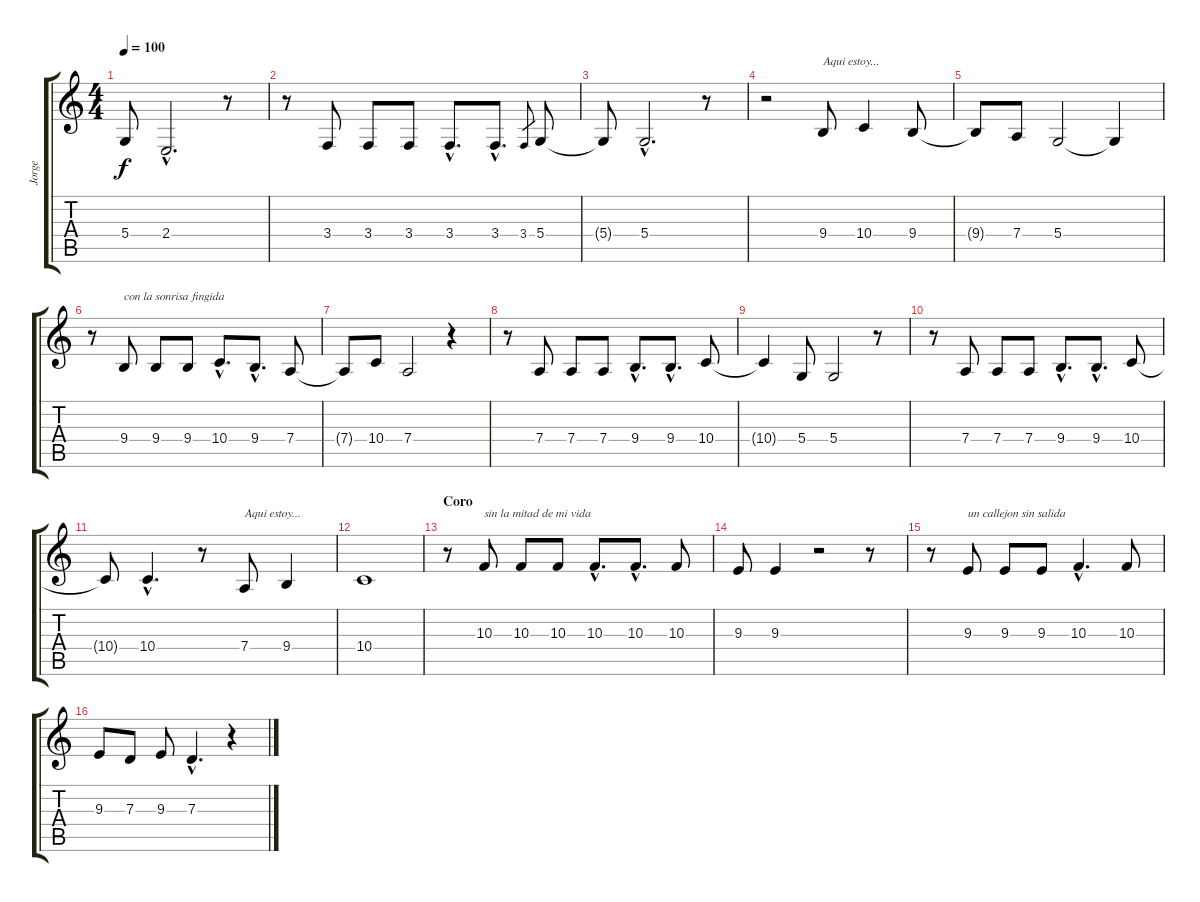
\track ("Jorge" "Jorge") {instrument cello}
\staff {score tabs}
\tuning (E4 B3 G3 D3 A2 E2) {hide}
\ts (4 4)
\tempo 100
\clef g2
\ks c
5.4.8{dy f} 2.4{hac}.2{d} r.8 |
r.8 3.4.8 3.4.8 3.4.8 3.4{hac}.8{d} 3.4{hac}.8{d} 3.4.8{gr} 5.4.8 |
5.4{t}.8 5.4{hac}.2{d} r.8 |
r.2 9.4.8{txt "Aqui estoy..."} 10.4.4 9.4.8 |
9.4{t}.8 7.4.8 5.4.2 5.4{t}.4 |
r.8 9.4.8{txt "con la sonrisa fingida"} 9.4.8 9.4.8 10.4{hac}.8{d} 9.4{hac}.8{d} 7.4.8 |
7.4{t}.8 10.4.8 7.4.2 r.4 |
r.8 7.4.8 7.4.8 7.4.8 9.4{hac}.8{d} 9.4{hac}.8{d} 10.4.8 |
10.4{t}.4 5.4.8 5.4.2 r.8 |
r.8 7.4.8 7.4.8 7.4.8 9.4{hac}.8{d} 9.4{hac}.8{d} 10.4.8 |
10.4{t}.8 10.4{hac}.4{d} r.8 7.4.8{txt "Aqui estoy..."} 9.4.4 |
10.4.1 |
\section ("" "Coro")
r.8 10.3.8{txt "sin la mitad de mi vida"} 10.3.8 10.3.8 10.3{hac}.8{d} 10.3{hac}.8{d} 10.3.8 |
9.3.8 9.3.4 r.2 r.8 |
r.8 9.3.8{txt "un callejon sin salida"} 9.3.8 9.3.8 10.3{hac}.4{d} 10.3.8 |
9.3.8 7.3.8 9.3.8 7.3{hac}.4{d} r.4
